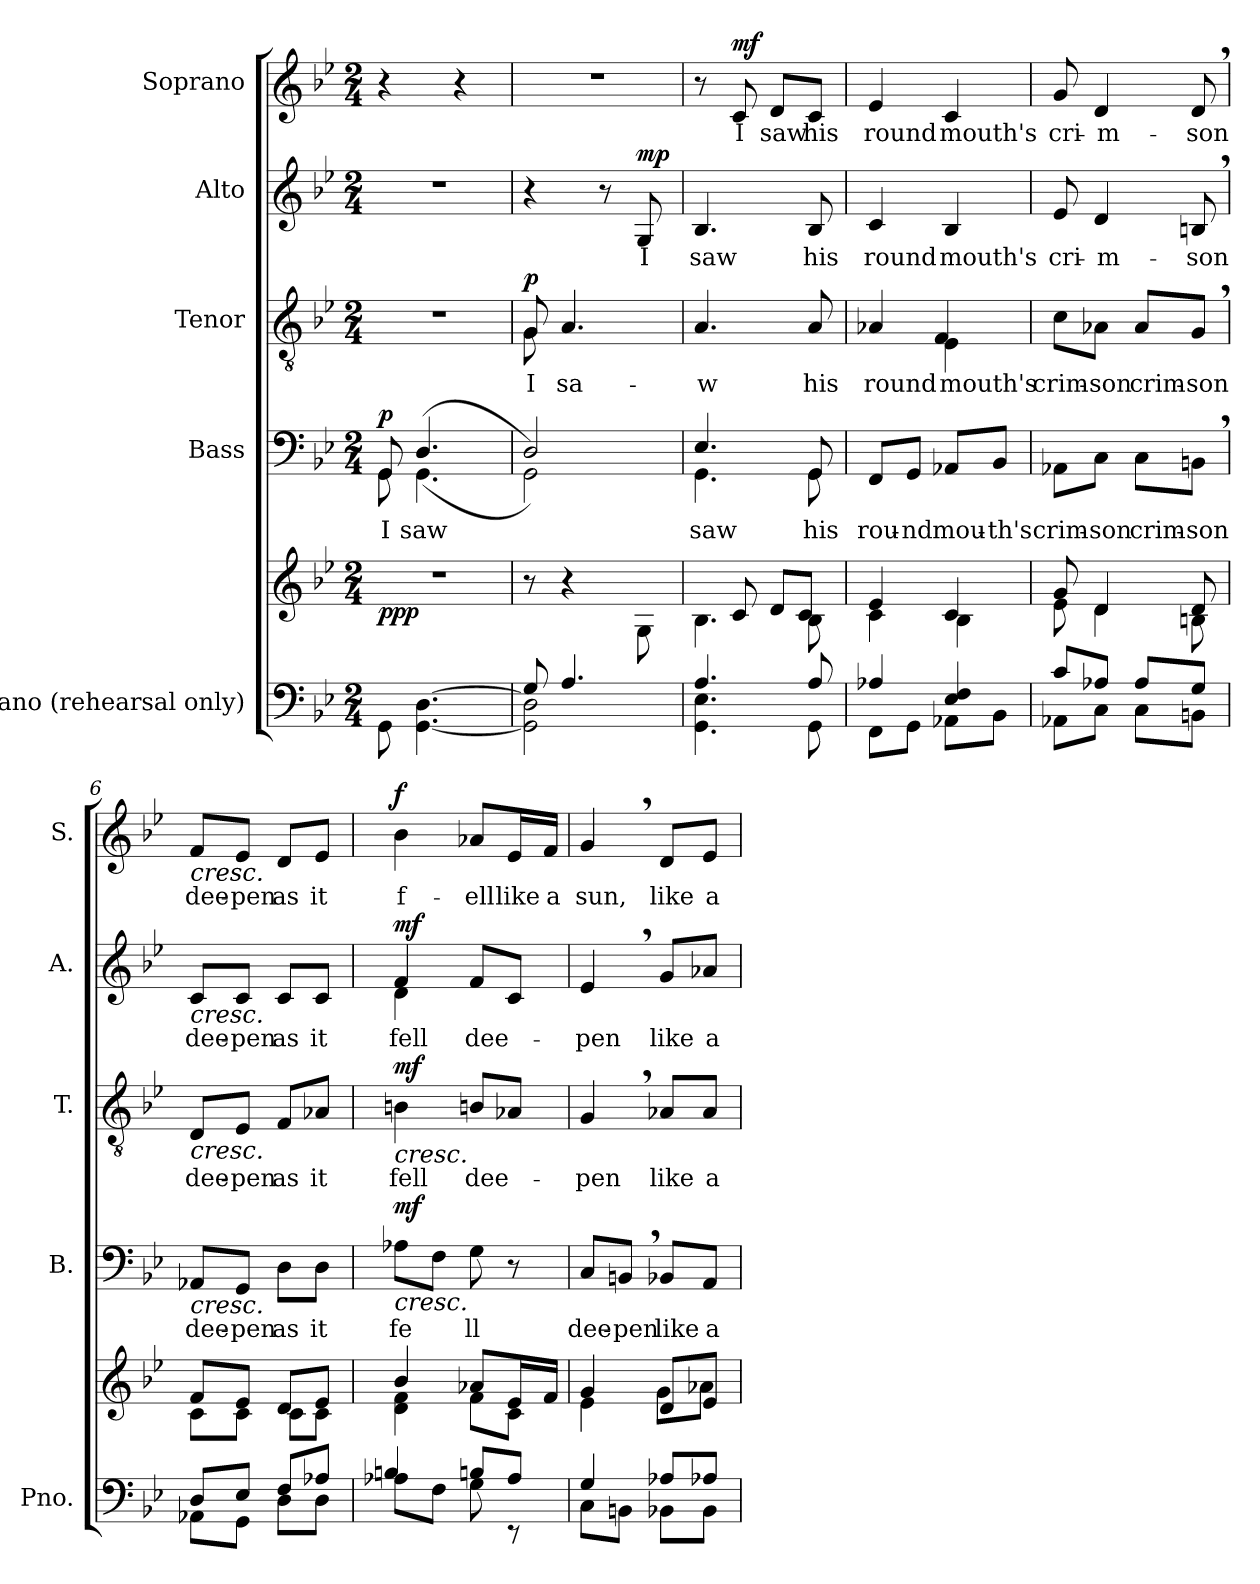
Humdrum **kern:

**kern	**kern	**dynam	**kern	**text	**dynam	**kern	**text	**dynam	**kern	**text	**dynam	**kern	**text	**dynam
*part5	*part5	*part5	*part4	*part4	*part4	*part3	*part3	*part3	*part2	*part2	*part2	*part1	*part1	*part1
*staff6	*staff5	*staff5/6	*staff4	*staff4	*staff4	*staff3	*staff3	*staff3	*staff2	*staff2	*staff2	*staff1	*staff1	*staff1
*I"Piano (rehearsal only)	*	*	*I"Bass	*	*	*I"Tenor	*	*	*I"Alto	*	*	*I"Soprano	*	*
*I'Pno.	*	*	*I'B.	*	*	*I'T.	*	*	*I'A.	*	*	*I'S.	*	*
*clefF4	*clefG2	*	*clefF4	*	*	*clefGv2	*	*	*clefG2	*	*	*clefG2	*	*
*k[b-e-]	*k[b-e-]	*	*k[b-e-]	*	*	*k[b-e-]	*	*	*k[b-e-]	*	*	*k[b-e-]	*	*
*M2/4	*M2/4	*	*M2/4	*	*	*M2/4	*	*	*M2/4	*	*	*M2/4	*	*
*MM45	*MM45	*	*MM45	*	*	*MM45	*	*	*MM45	*	*	*MM45	*	*
=1	=1	=1	=1	=1	=1	=1	=1	=1	=1	=1	=1	=1	=1	=1
!	!	!LO:DY:b	!	!LO:LY:b	!LO:DY:b	!	!	!	!	!	!	!	!	!
*	*	*	*^	*	*	*	*	*	*	*	*	*	*	*
8GG\	2r	ppp	8GG\	8GG/	I	p	2r	.	.	2r	.	.	4r	.	.
!	!	!	!	!	!LO:LY:b	!	!	!	!	!	!	!	!	!	!
[4.GG\ [4.D\	.	.	(<4.GG\	(>4.D/	saw	.	.	.	.	.	.	.	.	.	.
.	.	.	.	.	.	.	.	.	.	.	.	.	4r	.	.
=2	=2	=2	=2	=2	=2	=2	=2	=2	=2	=2	=2	=2	=2	=2	=2
*^	*	*	*	*	*	*	*	*	*	*	*	*	*	*	*
!	!	!	!	!	!	!	!	!	!LO:LY:b	!LO:DY:b	!	!	!	!	!	!
*	*	*	*	*	*	*	*	*^	*	*	*	*	*	*	*	*
2GG\] 2D\]	8G/	8r	.	2GG\)	2D/)	.	.	8G\	8G/	I	p	4r	.	.	2r	.	.
!	!	!	!	!	!	!	!	!	!	!LO:LY:b	!	!	!	!	!	!	!
.	4.A/	4r	.	.	.	.	.	4.A/	4.ryy	sa-	.	.	.	.	.	.	.
.	.	.	.	.	.	.	.	.	.	.	.	8r	.	.	.	.	.
!	!	!	!	!	!	!	!	!	!	!	!	!	!LO:LY:b	!LO:DY:b	!	!	!
.	.	8G\	.	.	.	.	.	.	.	.	.	8G/	I	mp	.	.	.
*	*	*	*	*	*	*	*	*v	*v	*	*	*	*	*	*	*	*
=3	=3	=3	=3	=3	=3	=3	=3	=3	=3	=3	=3	=3	=3	=3	=3	=3
*	*	*^	*	*	*	*	*	*	*	*	*	*	*	*	*	*
!	!	!	!	!	!	!	!LO:LY:b	!	!	!LO:LY:b	!	!	!LO:LY:b	!	!	!	!
4.GG\ 4.E-\	4.A/	4.B-\	8ryy	.	4.E-/	4.GG\	saw	.	4.A/	-w	.	4.B-/	saw	.	8r	.	.
!	!	!	!	!	!	!	!	!	!	!	!	!	!	!	!	!LO:LY:b	!LO:DY:b
.	.	.	8c/	.	.	.	.	.	.	.	.	.	.	.	8c/	I	mf
!	!	!	!	!	!	!	!	!	!	!	!	!	!	!	!	!LO:LY:b	!
.	.	.	8d/L	.	.	.	.	.	.	.	.	.	.	.	8d/L	saw	.
!	!	!	!	!	!	!	!LO:LY:b	!	!	!LO:LY:b	!	!	!LO:LY:b	!	!	!LO:LY:b	!
8GG\	8A/	8B-\	8c/J	.	8GG/	8GG\	his	.	8A/	his	.	8B-/	his	.	8c/J	his	.
=4	=4	=4	=4	=4	=4	=4	=4	=4	=4	=4	=4	=4	=4	=4	=4	=4	=4
!	!	!	!	!	!	!	!LO:LY:b	!	!	!LO:LY:b	!	!	!LO:LY:b	!	!	!LO:LY:b	!
*	*	*	*	*	*v	*v	*	*	*^	*	*	*	*	*	*	*	*
4A-X/	8FF\L	4e-/	4c\	.	8FF/L	rou-	.	4A-X/	4ryy	round	.	4c/	round	.	4e-/	round	.
!	!	!	!	!	!	!LO:LY:b	!	!	!	!	!	!	!	!	!	!	!
.	8GG\J	.	.	.	8GG/J	-nd	.	.	.	.	.	.	.	.	.	.	.
!	!	!	!	!	!	!LO:LY:b	!	!	!	!LO:LY:b	!	!	!LO:LY:b	!	!	!LO:LY:b	!
4E-/ 4F/	8AA-X\L	4c/	4B-\	.	8AA-X/L	mou-	.	4E-\	4F/	mouth's	.	4B-/	mouth's	.	4c/	mouth's	.
!	!	!	!	!	!	!LO:LY:b	!	!	!	!	!	!	!	!	!	!	!
.	8BB-\J	.	.	.	8BB-/J	-th's	.	.	.	.	.	.	.	.	.	.	.
*	*	*	*	*	*	*	*	*v	*v	*	*	*	*	*	*	*	*
=5	=5	=5	=5	=5	=5	=5	=5	=5	=5	=5	=5	=5	=5	=5	=5	=5
!	!	!	!	!	!	!LO:LY:b	!	!	!LO:LY:b	!	!	!LO:LY:b	!	!	!LO:LY:b	!
8c/L	8AA-X\L	8g/	8e-\	.	8AA-X\L	crim-	.	8c\L	crim-	.	8e-/	cri-	.	8g/	cri-	.
!	!	!	!	!	!	!LO:LY:b	!	!	!LO:LY:b	!	!	!LO:LY:b	!	!	!LO:LY:b	!
8A-X/J	8C\J	4d/	4d\	.	8C\J	-son	.	8A-X\J	-son	.	4d/	-m-	.	4d/	-m-	.
!	!	!	!	!	!	!LO:LY:b	!	!	!LO:LY:b	!	!	!	!	!	!	!
8A-/L	8C\L	.	.	.	8C\L	crim-	.	8A-/L	crim-	.	.	.	.	.	.	.
!	!	!	!	!	!	!LO:LY:b	!	!	!LO:LY:b	!	!	!LO:LY:b	!	!	!LO:LY:b	!
8G/J	8BBn\J	8d/	8Bn\	.	8BBn,\J	-son	.	8G,/J	-son	.	8Bn,/	-son	.	8d,/	-son	.
=6	=6	=6	=6	=6	=6	=6	=6	=6	=6	=6	=6	=6	=6	=6	=6	=6
!	!	!	!	!	!	!	!	!	!	!	!	!	!	!LO:TX:b:i:t=cresc.	!	!
!	!	!	!	!	!	!	!	!	!	!	!LO:TX:b:i:t=cresc.	!	!	!	!	!
!	!	!	!	!	!	!	!	!LO:TX:b:i:t=cresc.	!	!	!	!	!	!	!	!
!	!	!	!	!	!LO:TX:b:i:t=cresc.	!	!	!	!	!	!	!	!	!	!	!
!	!	!	!	!	!	!LO:LY:b	!	!	!LO:LY:b	!	!	!LO:LY:b	!	!	!LO:LY:b	!
8AA-X\L	8D/L	8f/L	8c\L	.	8AA-X/L	dee-	.	8D/L	dee-	.	8c/L	dee-	.	8f/L	dee-	.
!	!	!	!	!	!	!LO:LY:b	!	!	!LO:LY:b	!	!	!LO:LY:b	!	!	!LO:LY:b	!
8GG\J	8E-/J	8e-/J	8c\J	.	8GG/J	-pen	.	8E-/J	-pen	.	8c/J	-pen	.	8e-/J	-pen	.
!	!	!	!	!	!	!LO:LY:b	!	!	!LO:LY:b	!	!	!LO:LY:b	!	!	!LO:LY:b	!
8D\L	8F/L	8d/L	8c\L	.	8D\L	as	.	8F/L	as	.	8c/L	as	.	8d/L	as	.
!	!	!	!	!	!	!LO:LY:b	!	!	!LO:LY:b	!	!	!LO:LY:b	!	!	!LO:LY:b	!
8D\J	8A-X/J	8e-/J	8c\J	.	8D\J	it	.	8A-X/J	it	.	8c/J	it	.	8e-/J	it	.
=7	=7	=7	=7	=7	=7	=7	=7	=7	=7	=7	=7	=7	=7	=7	=7	=7
!	!	!	!	!	!	!	!	!	!	!	!LO:TX:b:i:t=cresc.	!	!	!	!	!
!	!	!	!	!	!	!	!	!LO:TX:b:i:t=cresc.	!	!	!	!	!	!	!	!
!	!	!	!	!	!LO:TX:b:i:t=cresc.	!	!	!	!	!	!	!	!	!	!	!
!	!	!	!	!	!	!LO:LY:b	!LO:DY:b	!	!LO:LY:b	!LO:DY:b	!	!LO:LY:b	!LO:DY:b	!	!LO:LY:b	!LO:DY:b
*	*	*	*	*	*	*	*	*	*	*	*^	*	*	*	*	*
8A-X\L	4Bn/	4b-/	4d\ 4f\	.	8A-X\L	fe-	mf	4Bn\	fell	mf	4f/	4d\	fell	mf	4b-\	f-	f
!	!	!	!	!	!	!LO:LY:b	!	!	!	!	!	!	!	!	!	!	!
8F\J	.	.	.	.	8F\J	-	.	.	.	.	.	.	.	.	.	.	.
!	!	!	!	!	!	!LO:LY:b	!	!	!LO:LY:b	!	!	!	!LO:LY:b	!	!	!LO:LY:b	!
8G\	8Bn/L	8a-X/L	8f\L	.	8G\	ll	.	8Bn/L	dee-	.	8f/L	4ryy	dee-	.	8a-X/L	-ell	.
!	!	!	!	!	!	!	!	!	!	!	!	!	!	!	!	!LO:LY:b	!
8rEE	8A-/J	16e-/L	8c\J	.	8r	.	.	8A-X/J	.	.	8c/J	.	.	.	16e-/L	like	.
!	!	!	!	!	!	!	!	!	!	!	!	!	!	!	!	!LO:LY:b	!
.	.	16f/JJ	.	.	.	.	.	.	.	.	.	.	.	.	16f/JJ	a	.
*	*	*	*	*	*	*	*	*	*	*	*v	*v	*	*	*	*	*
!!LO:LB:g=z
=8	=8	=8	=8	=8	=8	=8	=8	=8	=8	=8	=8	=8	=8	=8	=8	=8
!	!	!	!	!	!	!LO:LY:b	!	!	!LO:LY:b	!	!	!LO:LY:b	!	!	!LO:LY:b	!
8C\L	4G/	4g/	4e-\	.	8C/L	dee-	.	4G,/	-pen	.	4e-,/	-pen	.	4g,/	sun,	.
!	!	!	!	!	!	!LO:LY:b	!	!	!	!	!	!	!	!	!	!
8BBn\J	.	.	.	.	8BBn,/J	-pen	.	.	.	.	.	.	.	.	.	.
!	!	!	!	!	!	!LO:LY:b	!	!	!LO:LY:b	!	!	!LO:LY:b	!	!	!LO:LY:b	!
8BB-X\L	8A-X/L	8d/L	8g\L	.	8BB-X/L	like	.	8A-X/L	like	.	8g/L	like	.	8d/L	like	.
!	!	!	!	!	!	!LO:LY:b	!	!	!LO:LY:b	!	!	!LO:LY:b	!	!	!LO:LY:b	!
8BB-\J	8A-X/J	8e-/J	8a-X\J	.	8AA/J	a	.	8A-/J	a	.	8a-X/J	a	.	8e-/J	a	.
*v	*v	*	*	*	*	*	*	*	*	*	*	*	*	*	*	*
*	*v	*v	*	*	*	*	*	*	*	*	*	*	*	*	*
=	=	=	=	=	=	=	=	=	=	=	=	=	=	=
*-	*-	*-	*-	*-	*-	*-	*-	*-	*-	*-	*-	*-	*-	*-
